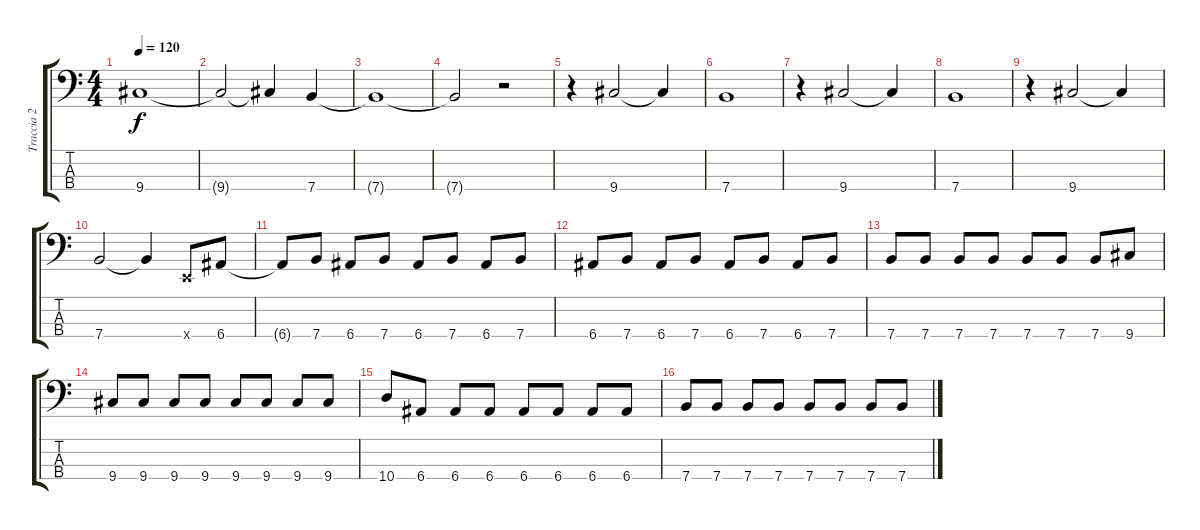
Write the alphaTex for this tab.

\track ("Traccia 2" "Traccia 2") {instrument electricbassfinger}
\staff {score tabs}
\tuning (G2 D2 A1 E1) {hide}
\ts (4 4)
\tempo 120
\clef f4
\ks c
9.4{t}.1{dy f} |
9.4{t}.2 9.4{t}.4 7.4.4 |
7.4{t}.1 |
7.4{t}.2 r.2 |
r.4 9.4.2 9.4{t}.4 |
7.4.1 |
r.4 9.4.2 9.4{t}.4 |
7.4.1 |
r.4 9.4.2 9.4{t}.4 |
7.4.2 7.4{t}.4 0.4{x}.8 6.4.8 |
6.4{t}.8 7.4.8 6.4.8 7.4.8 6.4.8 7.4.8 6.4.8 7.4.8 |
6.4.8 7.4.8 6.4.8 7.4.8 6.4.8 7.4.8 6.4.8 7.4.8 |
7.4.8 7.4.8 7.4.8 7.4.8 7.4.8 7.4.8 7.4.8 9.4.8 |
9.4.8 9.4.8 9.4.8 9.4.8 9.4.8 9.4.8 9.4.8 9.4.8 |
10.4.8 6.4.8 6.4.8 6.4.8 6.4.8 6.4.8 6.4.8 6.4.8 |
7.4.8 7.4.8 7.4.8 7.4.8 7.4.8 7.4.8 7.4.8 7.4.8
